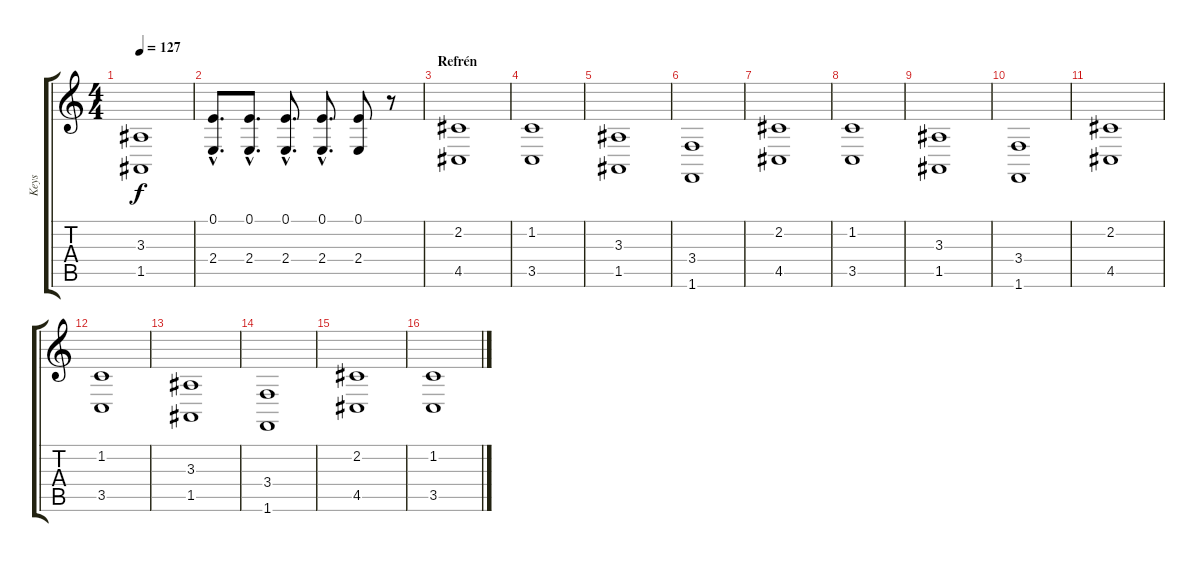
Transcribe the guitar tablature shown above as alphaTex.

\track ("Keys" "Keys") {instrument stringensemble1}
\staff {score tabs}
\tuning (E4 B3 G3 D3 A2 E2) {hide}
\ts (4 4)
\tempo 127
\clef g2
\ks c
(3.3 1.5).1{dy f} |
(0.1{hac} 2.4{hac}).8{d} (0.1{hac} 2.4{hac}).8{d} (0.1{hac} 2.4{hac}).8{d} (0.1{hac} 2.4{hac}).8{d} (0.1 2.4).8 r.8 |
\section ("" "Refrén")
(2.2 4.5).1{volume 11} |
(1.2 3.5).1 |
(3.3 1.5).1 |
(3.4 1.6).1 |
(2.2 4.5).1{volume 11} |
(1.2 3.5).1 |
(3.3 1.5).1 |
(3.4 1.6).1 |
(2.2 4.5).1{volume 11} |
(1.2 3.5).1 |
(3.3 1.5).1 |
(3.4 1.6).1 |
(2.2 4.5).1{volume 11} |
(1.2 3.5).1
